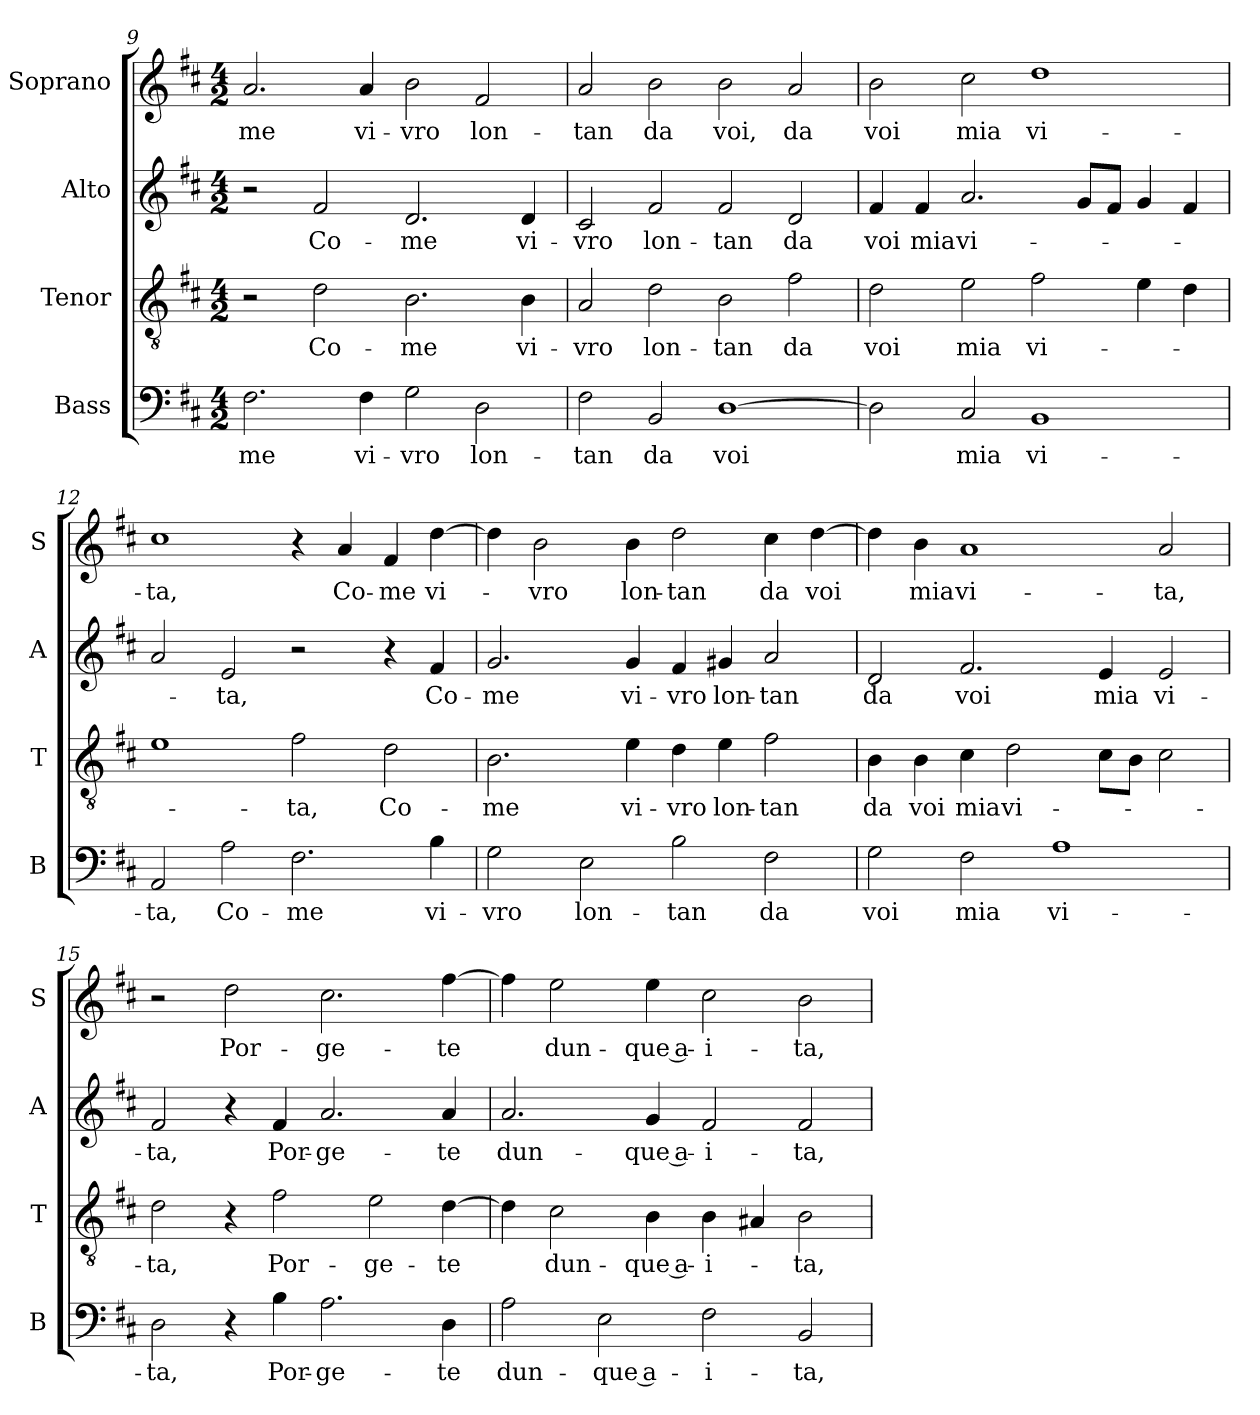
**kern	**text	**kern	**text	**kern	**text	**kern	**text
*part4	*part4	*part3	*part3	*part2	*part2	*part1	*part1
*staff4	*staff4	*staff3	*staff3	*staff2	*staff2	*staff1	*staff1
*I"Bass	*	*I"Tenor	*	*I"Alto	*	*I"Soprano	*
*I'B	*	*I'T	*	*I'A	*	*I'S	*
*clefF4	*	*clefGv2	*	*clefG2	*	*clefG2	*
*k[f#c#]	*	*k[f#c#]	*	*k[f#c#]	*	*k[f#c#]	*
*D:	*	*D:	*	*D:	*	*D:	*
*M4/2	*	*M4/2	*	*M4/2	*	*M4/2	*
=9	=9	=9	=9	=9	=9	=9	=9
!	!LO:LY:b	!	!	!	!	!	!LO:LY:b
2.F#\	-me	2r	.	2r	.	2.a/	-me
!	!	!	!LO:LY:b	!	!LO:LY:b	!	!
.	.	2d\	Co-	2f#/	Co-	.	.
!	!LO:LY:b	!	!	!	!	!	!LO:LY:b
4F#\	vi-	.	.	.	.	4a/	vi-
!	!LO:LY:b	!	!LO:LY:b	!	!LO:LY:b	!	!LO:LY:b
2G\	-vro	2.B\	-me	2.d/	-me	2b\	-vro
!	!LO:LY:b	!	!	!	!	!	!LO:LY:b
2D\	lon-	.	.	.	.	2f#/	lon-
!	!	!	!LO:LY:b	!	!LO:LY:b	!	!
.	.	4B\	vi-	4d/	vi-	.	.
=10	=10	=10	=10	=10	=10	=10	=10
!	!LO:LY:b	!	!LO:LY:b	!	!LO:LY:b	!	!LO:LY:b
2F#\	-tan	2A/	-vro	2c#/	-vro	2a/	-tan
!	!LO:LY:b	!	!LO:LY:b	!	!LO:LY:b	!	!LO:LY:b
2BB/	da	2d\	lon-	2f#/	lon-	2b\	da
!	!LO:LY:b	!	!LO:LY:b	!	!LO:LY:b	!	!LO:LY:b
[1D	voi	2B\	-tan	2f#/	-tan	2b\	voi,
!	!	!	!LO:LY:b	!	!LO:LY:b	!	!LO:LY:b
.	.	2f#\	da	2d/	da	2a/	da
=11	=11	=11	=11	=11	=11	=11	=11
!	!	!	!LO:LY:b	!	!LO:LY:b	!	!LO:LY:b
2D\]	.	2d\	voi	4f#/	voi	2b\	voi
!	!	!	!	!	!LO:LY:b	!	!
.	.	.	.	4f#/	mia	.	.
!	!LO:LY:b	!	!LO:LY:b	!	!LO:LY:b	!	!LO:LY:b
2C#/	mia	2e\	mia	2.a/	vi-	2cc#\	mia
!	!LO:LY:b	!	!LO:LY:b	!	!	!	!LO:LY:b
1BB	vi-	2f#\	vi-	.	.	1dd	vi-
.	.	.	.	8g/L	.	.	.
.	.	.	.	8f#/J	.	.	.
.	.	4e\	.	4g/	.	.	.
.	.	4d\	.	4f#/	.	.	.
!!LO:LB:g=z
=12	=12	=12	=12	=12	=12	=12	=12
!	!LO:LY:b	!	!	!	!	!	!LO:LY:b
2AA/	-ta,	1e	.	2a/	.	1cc#	-ta,
!	!LO:LY:b	!	!	!	!LO:LY:b	!	!
2A\	Co-	.	.	2e/	-ta,	.	.
!	!LO:LY:b	!	!LO:LY:b	!	!	!	!
2.F#\	-me	2f#\	-ta,	2r	.	4r	.
!	!	!	!	!	!	!	!LO:LY:b
.	.	.	.	.	.	4a/	Co-
!	!	!	!LO:LY:b	!	!	!	!LO:LY:b
.	.	2d\	Co-	4r	.	4f#/	-me
!	!LO:LY:b	!	!	!	!LO:LY:b	!	!LO:LY:b
4B\	vi-	.	.	4f#/	Co-	[4dd\	vi-
=13	=13	=13	=13	=13	=13	=13	=13
!	!LO:LY:b	!	!LO:LY:b	!	!LO:LY:b	!	!
2G\	-vro	2.B\	-me	2.g/	-me	4dd\]	.
!	!	!	!	!	!	!	!LO:LY:b
.	.	.	.	.	.	2b\	-vro
!	!LO:LY:b	!	!	!	!	!	!
2E\	lon-	.	.	.	.	.	.
!	!	!	!LO:LY:b	!	!LO:LY:b	!	!LO:LY:b
.	.	4e\	vi-	4g/	vi-	4b\	lon-
!	!LO:LY:b	!	!LO:LY:b	!	!LO:LY:b	!	!LO:LY:b
2B\	-tan	4d\	-vro	4f#/	-vro	2dd\	-tan
!	!	!	!LO:LY:b	!	!LO:LY:b	!	!
.	.	4e\	lon-	4g#X/	lon-	.	.
!	!LO:LY:b	!	!LO:LY:b	!	!LO:LY:b	!	!LO:LY:b
2F#\	da	2f#\	-tan	2a/	-tan	4cc#\	da
!	!	!	!	!	!	!	!LO:LY:b
.	.	.	.	.	.	[4dd\	voi
=14	=14	=14	=14	=14	=14	=14	=14
!	!LO:LY:b	!	!LO:LY:b	!	!LO:LY:b	!	!
2G\	voi	4B\	da	2d/	da	4dd\]	.
!	!	!	!LO:LY:b	!	!	!	!LO:LY:b
.	.	4B\	voi	.	.	4b\	mia
!	!LO:LY:b	!	!LO:LY:b	!	!LO:LY:b	!	!LO:LY:b
2F#\	mia	4c#\	mia	2.f#/	voi	1a	vi-
!	!	!	!LO:LY:b	!	!	!	!
.	.	2d\	vi-	.	.	.	.
!	!LO:LY:b	!	!	!	!	!	!
1A	vi-	.	.	.	.	.	.
!	!	!	!	!	!LO:LY:b	!	!
.	.	8c#\L	.	4e/	mia	.	.
.	.	8B\J	.	.	.	.	.
!	!	!	!	!	!LO:LY:b	!	!LO:LY:b
.	.	2c#\	.	2e/	vi-	2a/	-ta,
!!LO:LB:g=z
=15	=15	=15	=15	=15	=15	=15	=15
!	!LO:LY:b	!	!LO:LY:b	!	!LO:LY:b	!	!
2D\	-ta,	2d\	-ta,	2f#/	-ta,	2r	.
!	!	!	!	!	!	!	!LO:LY:b
4r	.	4r	.	4r	.	2dd\	Por-
!	!LO:LY:b	!	!LO:LY:b	!	!LO:LY:b	!	!
4B\	Por-	2f#\	Por-	4f#/	Por-	.	.
!	!LO:LY:b	!	!	!	!LO:LY:b	!	!LO:LY:b
2.A\	-ge-	.	.	2.a/	-ge-	2.cc#\	-ge-
!	!	!	!LO:LY:b	!	!	!	!
.	.	2e\	-ge-	.	.	.	.
!	!LO:LY:b	!	!LO:LY:b	!	!LO:LY:b	!	!LO:LY:b
4D\	-te	[4d\	-te	4a/	-te	[4ff#\	-te
=16	=16	=16	=16	=16	=16	=16	=16
!	!LO:LY:b	!	!	!	!LO:LY:b	!	!
2A\	dun-	4d\]	.	2.a/	dun-	4ff#\]	.
!	!	!	!LO:LY:b	!	!	!	!LO:LY:b
.	.	2c#\	dun-	.	.	2ee\	dun-
!	!LO:LY:b	!	!	!	!	!	!
2E\	-que a-	.	.	.	.	.	.
!	!	!	!LO:LY:b	!	!LO:LY:b	!	!LO:LY:b
.	.	4B\	-que a-	4g/	-que a-	4ee\	-que a-
!	!LO:LY:b	!	!LO:LY:b	!	!LO:LY:b	!	!LO:LY:b
2F#\	-i-	4B\	-i-	2f#/	-i-	2cc#\	-i-
.	.	4A#X/	.	.	.	.	.
!	!LO:LY:b	!	!LO:LY:b	!	!LO:LY:b	!	!LO:LY:b
2BB/	-ta,	2B\	-ta,	2f#/	-ta,	2b\	-ta,
=	=	=	=	=	=	=	=
*-	*-	*-	*-	*-	*-	*-	*-
